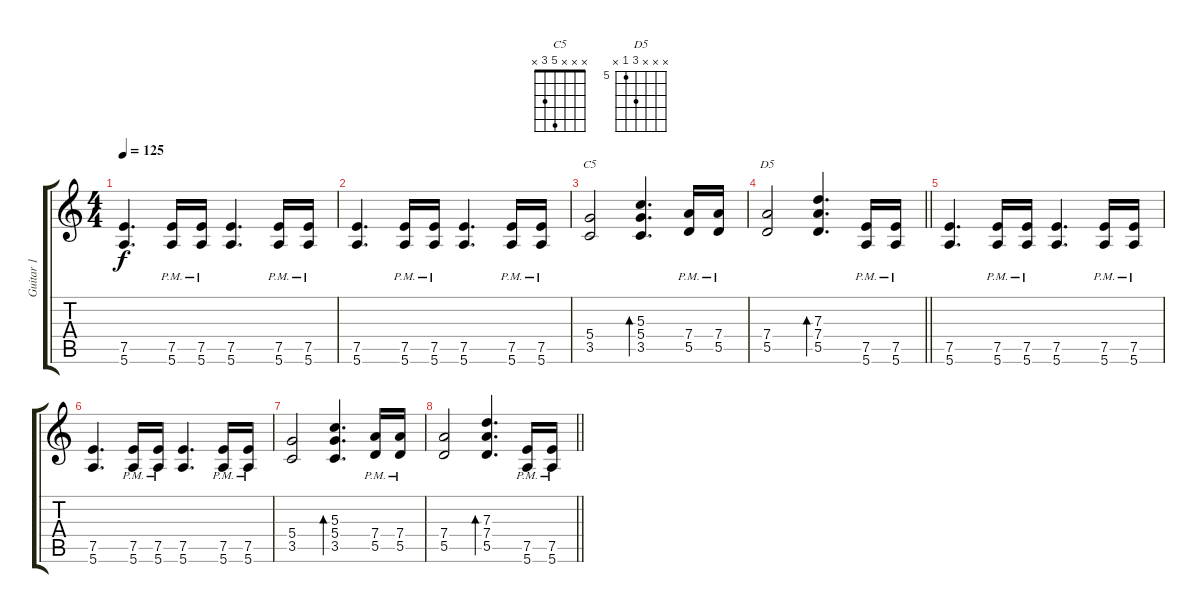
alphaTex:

\track ("Guitar 1" "Guitar 1") {instrument distortionguitar}
\staff {score tabs}
\tuning (E4 B3 G3 D3 A2 E2) {hide}
\chord ("C5" x x x 5 3 x)
\chord ("D5" x x x 7 5 x) {firstfret 5}
\ts (4 4)
\tempo 125
\clef g2
\ks c
(7.5 5.6).4{d dy f} (7.5{pm} 5.6{pm}).16 (7.5{pm} 5.6{pm}).16 (7.5 5.6).4{d} (7.5{pm} 5.6{pm}).16 (7.5{pm} 5.6{pm}).16 |
(7.5 5.6).4{d} (7.5{pm} 5.6{pm}).16 (7.5{pm} 5.6{pm}).16 (7.5 5.6).4{d} (7.5{pm} 5.6{pm}).16 (7.5{pm} 5.6{pm}).16 |
(5.4 3.5).2{ch "C5"} (5.3 5.4 3.5).4{d bd 240} (7.4{pm} 5.5{pm}).16 (7.4{pm} 5.5{pm}).16 |
\barLineRight lightlight
(7.4 5.5).2{ch "D5"} (7.3 7.4 5.5).4{d bd 240} (7.5{pm} 5.6{pm}).16 (7.5{pm} 5.6{pm}).16 |
(7.5 5.6).4{d} (7.5{pm} 5.6{pm}).16 (7.5{pm} 5.6{pm}).16 (7.5 5.6).4{d} (7.5{pm} 5.6{pm}).16 (7.5{pm} 5.6{pm}).16 |
(7.5 5.6).4{d} (7.5{pm} 5.6{pm}).16 (7.5{pm} 5.6{pm}).16 (7.5 5.6).4{d} (7.5{pm} 5.6{pm}).16 (7.5{pm} 5.6{pm}).16 |
(5.4 3.5).2 (5.3 5.4 3.5).4{d bd 240} (7.4{pm} 5.5{pm}).16 (7.4{pm} 5.5{pm}).16 |
\barLineRight lightlight
(7.4 5.5).2 (7.3 7.4 5.5).4{d bd 240} (7.5{pm} 5.6{pm}).16 (7.5{pm} 5.6{pm}).16
